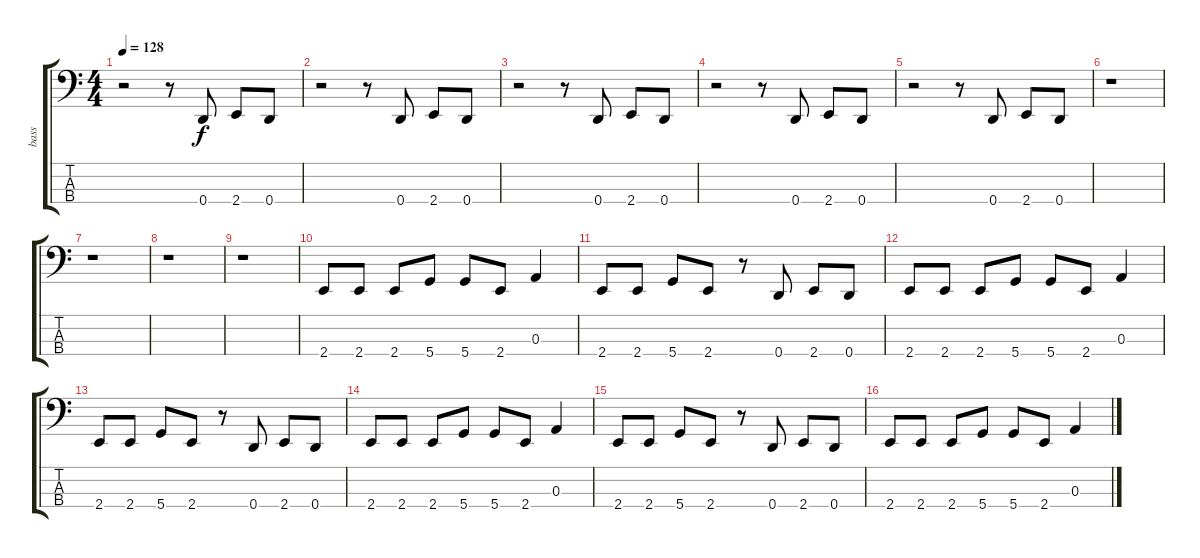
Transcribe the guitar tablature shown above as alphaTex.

\track ("bass" "bass") {instrument electricbassfinger}
\staff {score tabs}
\tuning (G2 D2 A1 D1) {hide}
\ts (4 4)
\tempo 128
\clef f4
\ks c
r.2{dy f} r.8 0.4.8 2.4.8 0.4.8 |
r.2 r.8 0.4.8 2.4.8 0.4.8 |
r.2 r.8 0.4.8 2.4.8 0.4.8 |
r.2 r.8 0.4.8 2.4.8 0.4.8 |
r.2 r.8 0.4.8 2.4.8 0.4.8 |
r.1 |
r.1 |
r.1 |
r.1 |
2.4.8 2.4.8 2.4.8 5.4.8 5.4.8 2.4.8 0.3.4 |
2.4.8 2.4.8 5.4.8 2.4.8 r.8 0.4.8 2.4.8 0.4.8 |
2.4.8 2.4.8 2.4.8 5.4.8 5.4.8 2.4.8 0.3.4 |
2.4.8 2.4.8 5.4.8 2.4.8 r.8 0.4.8 2.4.8 0.4.8 |
2.4.8 2.4.8 2.4.8 5.4.8 5.4.8 2.4.8 0.3.4 |
2.4.8 2.4.8 5.4.8 2.4.8 r.8 0.4.8 2.4.8 0.4.8 |
2.4.8 2.4.8 2.4.8 5.4.8 5.4.8 2.4.8 0.3.4
